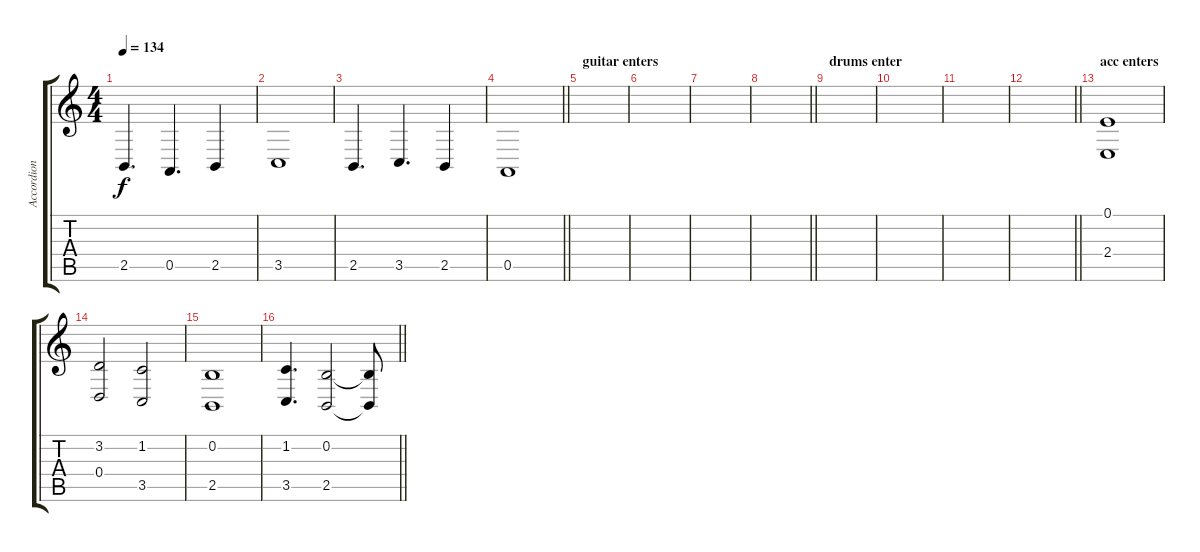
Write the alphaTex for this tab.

\track ("Accordion" "Accordion") {instrument accordion}
\staff {score tabs}
\tuning (E4 B3 G3 D3 A2 E2) {hide}
\ts (4 4)
\tempo 134
\clef g2
\ks c
2.5.4{d dy f} 0.5.4{d} 2.5.4 |
3.5.1 |
2.5.4{d} 3.5.4{d} 2.5.4 |
\barLineRight lightlight
0.5.1 |
\section ("" "guitar enters")
|
|
|
\barLineRight lightlight
|
\section ("" "drums enter")
|
|
|
\barLineRight lightlight
|
\section ("" "acc enters")
(0.1 2.4).1 |
(3.2 0.4).2 (1.2 3.5).2 |
(0.2 2.5).1 |
\barLineRight lightlight
(1.2 3.5).4{d} (0.2 2.5).2 (0.2{t} 2.5{t}).8
